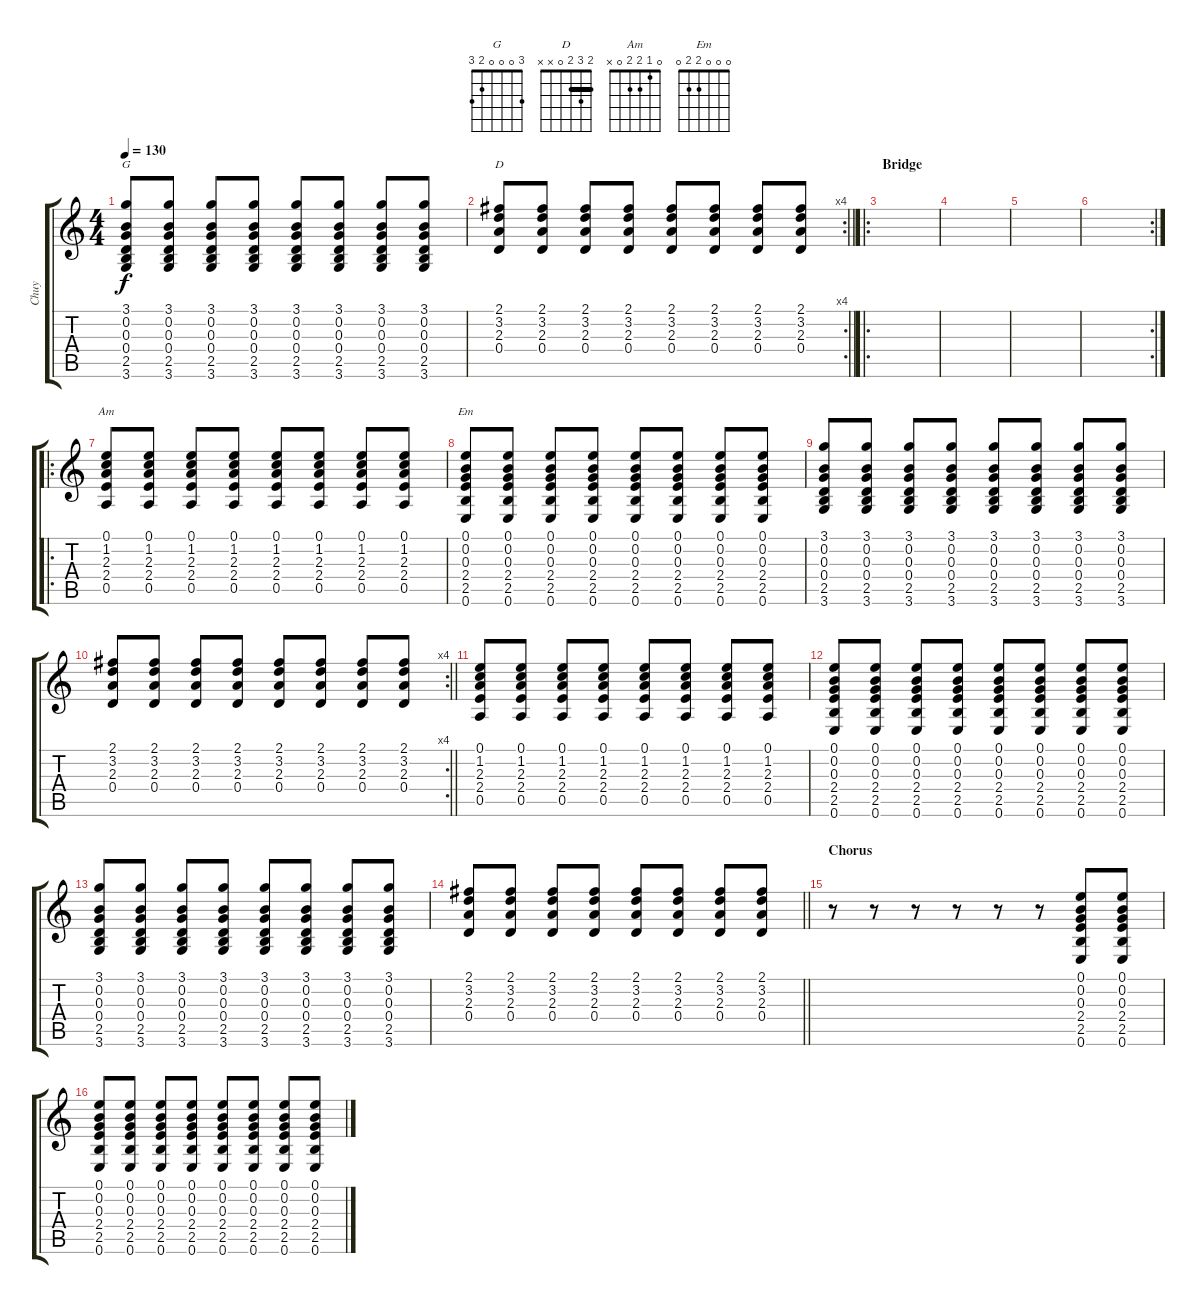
\track ("Chuy" "Chuy") {instrument acousticguitarnylon}
\staff {score tabs}
\tuning (E4 B3 G3 D3 A2 E2) {hide}
\chord ("G" 3 0 0 0 2 3)
\chord ("D" 2 3 2 0 x x) {barre 2}
\chord ("Am" 0 1 2 2 0 x)
\chord ("Em" 0 0 0 2 2 0)
\ts (4 4)
\tempo 130
\clef g2
\ks c
(3.1 0.2 0.3 0.4 2.5 3.6).8{ch "G" dy f} (3.1 0.2 0.3 0.4 2.5 3.6).8 (3.1 0.2 0.3 0.4 2.5 3.6).8 (3.1 0.2 0.3 0.4 2.5 3.6).8 (3.1 0.2 0.3 0.4 2.5 3.6).8 (3.1 0.2 0.3 0.4 2.5 3.6).8 (3.1 0.2 0.3 0.4 2.5 3.6).8 (3.1 0.2 0.3 0.4 2.5 3.6).8 |
\rc 4
\barLineRight lightlight
(2.1 3.2 2.3 0.4).8{ch "D"} (2.1 3.2 2.3 0.4).8 (2.1 3.2 2.3 0.4).8 (2.1 3.2 2.3 0.4).8 (2.1 3.2 2.3 0.4).8 (2.1 3.2 2.3 0.4).8 (2.1 3.2 2.3 0.4).8 (2.1 3.2 2.3 0.4).8 |
\ro
\section ("" "Bridge")
|
|
|
\rc 2
|
\ro
(0.1 1.2 2.3 2.4 0.5).8{ch "Am"} (0.1 1.2 2.3 2.4 0.5).8 (0.1 1.2 2.3 2.4 0.5).8 (0.1 1.2 2.3 2.4 0.5).8 (0.1 1.2 2.3 2.4 0.5).8 (0.1 1.2 2.3 2.4 0.5).8 (0.1 1.2 2.3 2.4 0.5).8 (0.1 1.2 2.3 2.4 0.5).8 |
(0.1 0.2 0.3 2.4 2.5 0.6).8{ch "Em"} (0.1 0.2 0.3 2.4 2.5 0.6).8 (0.1 0.2 0.3 2.4 2.5 0.6).8 (0.1 0.2 0.3 2.4 2.5 0.6).8 (0.1 0.2 0.3 2.4 2.5 0.6).8 (0.1 0.2 0.3 2.4 2.5 0.6).8 (0.1 0.2 0.3 2.4 2.5 0.6).8 (0.1 0.2 0.3 2.4 2.5 0.6).8 |
(3.1 0.2 0.3 0.4 2.5 3.6).8 (3.1 0.2 0.3 0.4 2.5 3.6).8 (3.1 0.2 0.3 0.4 2.5 3.6).8 (3.1 0.2 0.3 0.4 2.5 3.6).8 (3.1 0.2 0.3 0.4 2.5 3.6).8 (3.1 0.2 0.3 0.4 2.5 3.6).8 (3.1 0.2 0.3 0.4 2.5 3.6).8 (3.1 0.2 0.3 0.4 2.5 3.6).8 |
\rc 4
\barLineRight lightlight
(2.1 3.2 2.3 0.4).8 (2.1 3.2 2.3 0.4).8 (2.1 3.2 2.3 0.4).8 (2.1 3.2 2.3 0.4).8 (2.1 3.2 2.3 0.4).8 (2.1 3.2 2.3 0.4).8 (2.1 3.2 2.3 0.4).8 (2.1 3.2 2.3 0.4).8 |
(0.1 1.2 2.3 2.4 0.5).8 (0.1 1.2 2.3 2.4 0.5).8 (0.1 1.2 2.3 2.4 0.5).8 (0.1 1.2 2.3 2.4 0.5).8 (0.1 1.2 2.3 2.4 0.5).8 (0.1 1.2 2.3 2.4 0.5).8 (0.1 1.2 2.3 2.4 0.5).8 (0.1 1.2 2.3 2.4 0.5).8 |
(0.1 0.2 0.3 2.4 2.5 0.6).8 (0.1 0.2 0.3 2.4 2.5 0.6).8 (0.1 0.2 0.3 2.4 2.5 0.6).8 (0.1 0.2 0.3 2.4 2.5 0.6).8 (0.1 0.2 0.3 2.4 2.5 0.6).8 (0.1 0.2 0.3 2.4 2.5 0.6).8 (0.1 0.2 0.3 2.4 2.5 0.6).8 (0.1 0.2 0.3 2.4 2.5 0.6).8 |
(3.1 0.2 0.3 0.4 2.5 3.6).8 (3.1 0.2 0.3 0.4 2.5 3.6).8 (3.1 0.2 0.3 0.4 2.5 3.6).8 (3.1 0.2 0.3 0.4 2.5 3.6).8 (3.1 0.2 0.3 0.4 2.5 3.6).8 (3.1 0.2 0.3 0.4 2.5 3.6).8 (3.1 0.2 0.3 0.4 2.5 3.6).8 (3.1 0.2 0.3 0.4 2.5 3.6).8 |
\barLineRight lightlight
(2.1 3.2 2.3 0.4).8 (2.1 3.2 2.3 0.4).8 (2.1 3.2 2.3 0.4).8 (2.1 3.2 2.3 0.4).8 (2.1 3.2 2.3 0.4).8 (2.1 3.2 2.3 0.4).8 (2.1 3.2 2.3 0.4).8 (2.1 3.2 2.3 0.4).8 |
\section ("" "Chorus")
r.8 r.8 r.8 r.8 r.8 r.8 (0.1 0.2 0.3 2.4 2.5 0.6).8 (0.1 0.2 0.3 2.4 2.5 0.6).8 |
(0.1 0.2 0.3 2.4 2.5 0.6).8 (0.1 0.2 0.3 2.4 2.5 0.6).8 (0.1 0.2 0.3 2.4 2.5 0.6).8 (0.1 0.2 0.3 2.4 2.5 0.6).8 (0.1 0.2 0.3 2.4 2.5 0.6).8 (0.1 0.2 0.3 2.4 2.5 0.6).8 (0.1 0.2 0.3 2.4 2.5 0.6).8 (0.1 0.2 0.3 2.4 2.5 0.6).8
